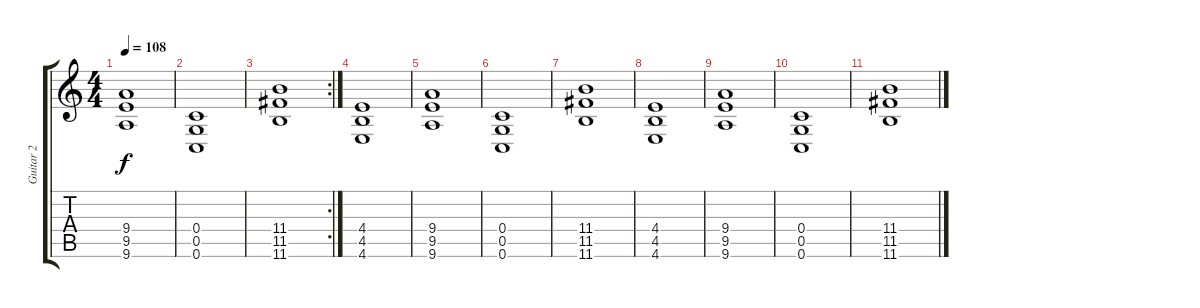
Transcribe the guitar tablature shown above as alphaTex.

\track ("Guitar 2" "Guitar 2") {instrument distortionguitar}
\staff {score tabs}
\tuning (D4 A3 F3 C3 G2 C2) {hide}
\ts (4 4)
\tempo 108
\clef g2
\ks c
(9.4 9.5 9.6).1{dy f} |
(0.4 0.5 0.6).1 |
\rc 2
(11.4 11.5 11.6).1 |
(4.4 4.5 4.6).1 |
(9.4 9.5 9.6).1 |
(0.4 0.5 0.6).1 |
(11.4 11.5 11.6).1 |
(4.4 4.5 4.6).1 |
(9.4 9.5 9.6).1 |
(0.4 0.5 0.6).1 |
(11.4 11.5 11.6).1
